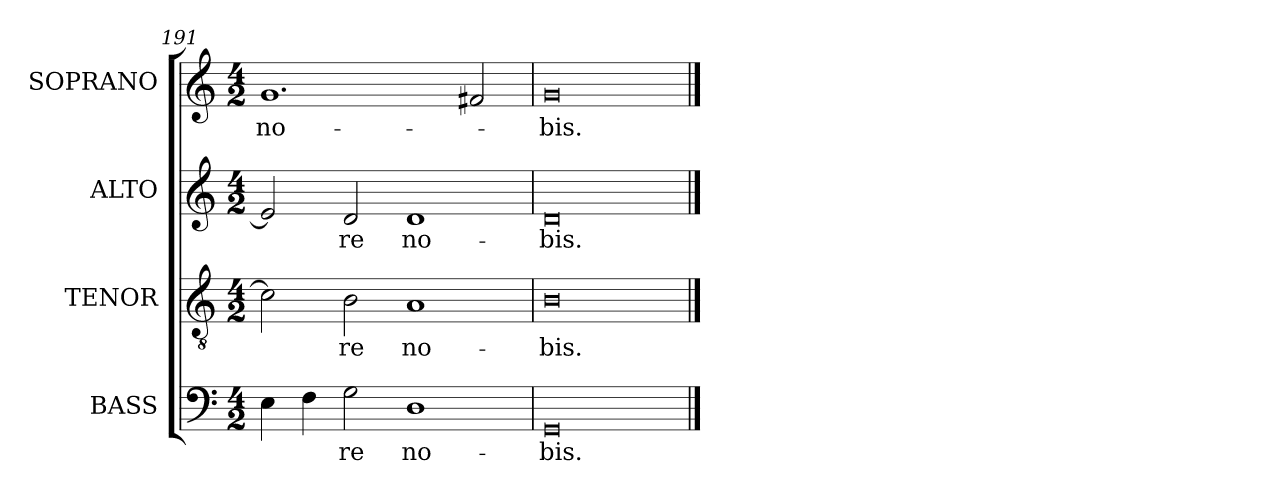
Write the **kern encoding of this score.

**kern	**text	**kern	**text	**kern	**text	**kern	**text
*part4	*part4	*part3	*part3	*part2	*part2	*part1	*part1
*staff4	*staff4	*staff3	*staff3	*staff2	*staff2	*staff1	*staff1
*I"BASS	*	*I"TENOR	*	*I"ALTO	*	*I"SOPRANO	*
*I'B.	*	*I'T.	*	*I'A.	*	*I'S.	*
*clefF4	*	*clefGv2	*	*clefG2	*	*clefG2	*
*	*	*ITrd7c12	*	*	*	*	*
*k[]	*	*k[]	*	*k[]	*	*k[]	*
*C:	*	*C:	*	*C:	*	*C:	*
*M4/2	*	*M4/2	*	*M4/2	*	*M4/2	*
=191	=191	=191	=191	=191	=191	=191	=191
!	!	!	!	!	!	!	!LO:LY:b:color=#000000
4Ei\	.	2Ci\]	.	2ei/]	.	1.gi	no-
4Fi\	.	.	.	.	.	.	.
!	!LO:LY:b:color=#000000	!	!	!	!	!	!
!	!	!	!LO:LY:b:color=#000000	!	!	!	!
!	!	!	!	!	!LO:LY:b:color=#000000	!	!
2Gi\	-re	2BBi\	-re	2di/	-re	.	.
!	!LO:LY:b:color=#000000	!	!	!	!	!	!
!	!	!	!LO:LY:b:color=#000000	!	!	!	!
!	!	!	!	!	!LO:LY:b:color=#000000	!	!
1Di	no-	1AAi	no-	1di	no-	.	.
.	.	.	.	.	.	2f#Xi/	.
=192	=192	=192	=192	=192	=192	=192	=192
!	!LO:LY:b:color=#000000	!	!	!	!	!	!
!	!	!	!LO:LY:b:color=#000000	!	!	!	!
!	!	!	!	!	!LO:LY:b:color=#000000	!	!
!	!	!	!	!	!	!	!LO:LY:b:color=#000000
0GGi	-bis.	0BBi	-bis.	0di	-bis.	0gi	-bis.
==	==	==	==	==	==	==	==
*-	*-	*-	*-	*-	*-	*-	*-
